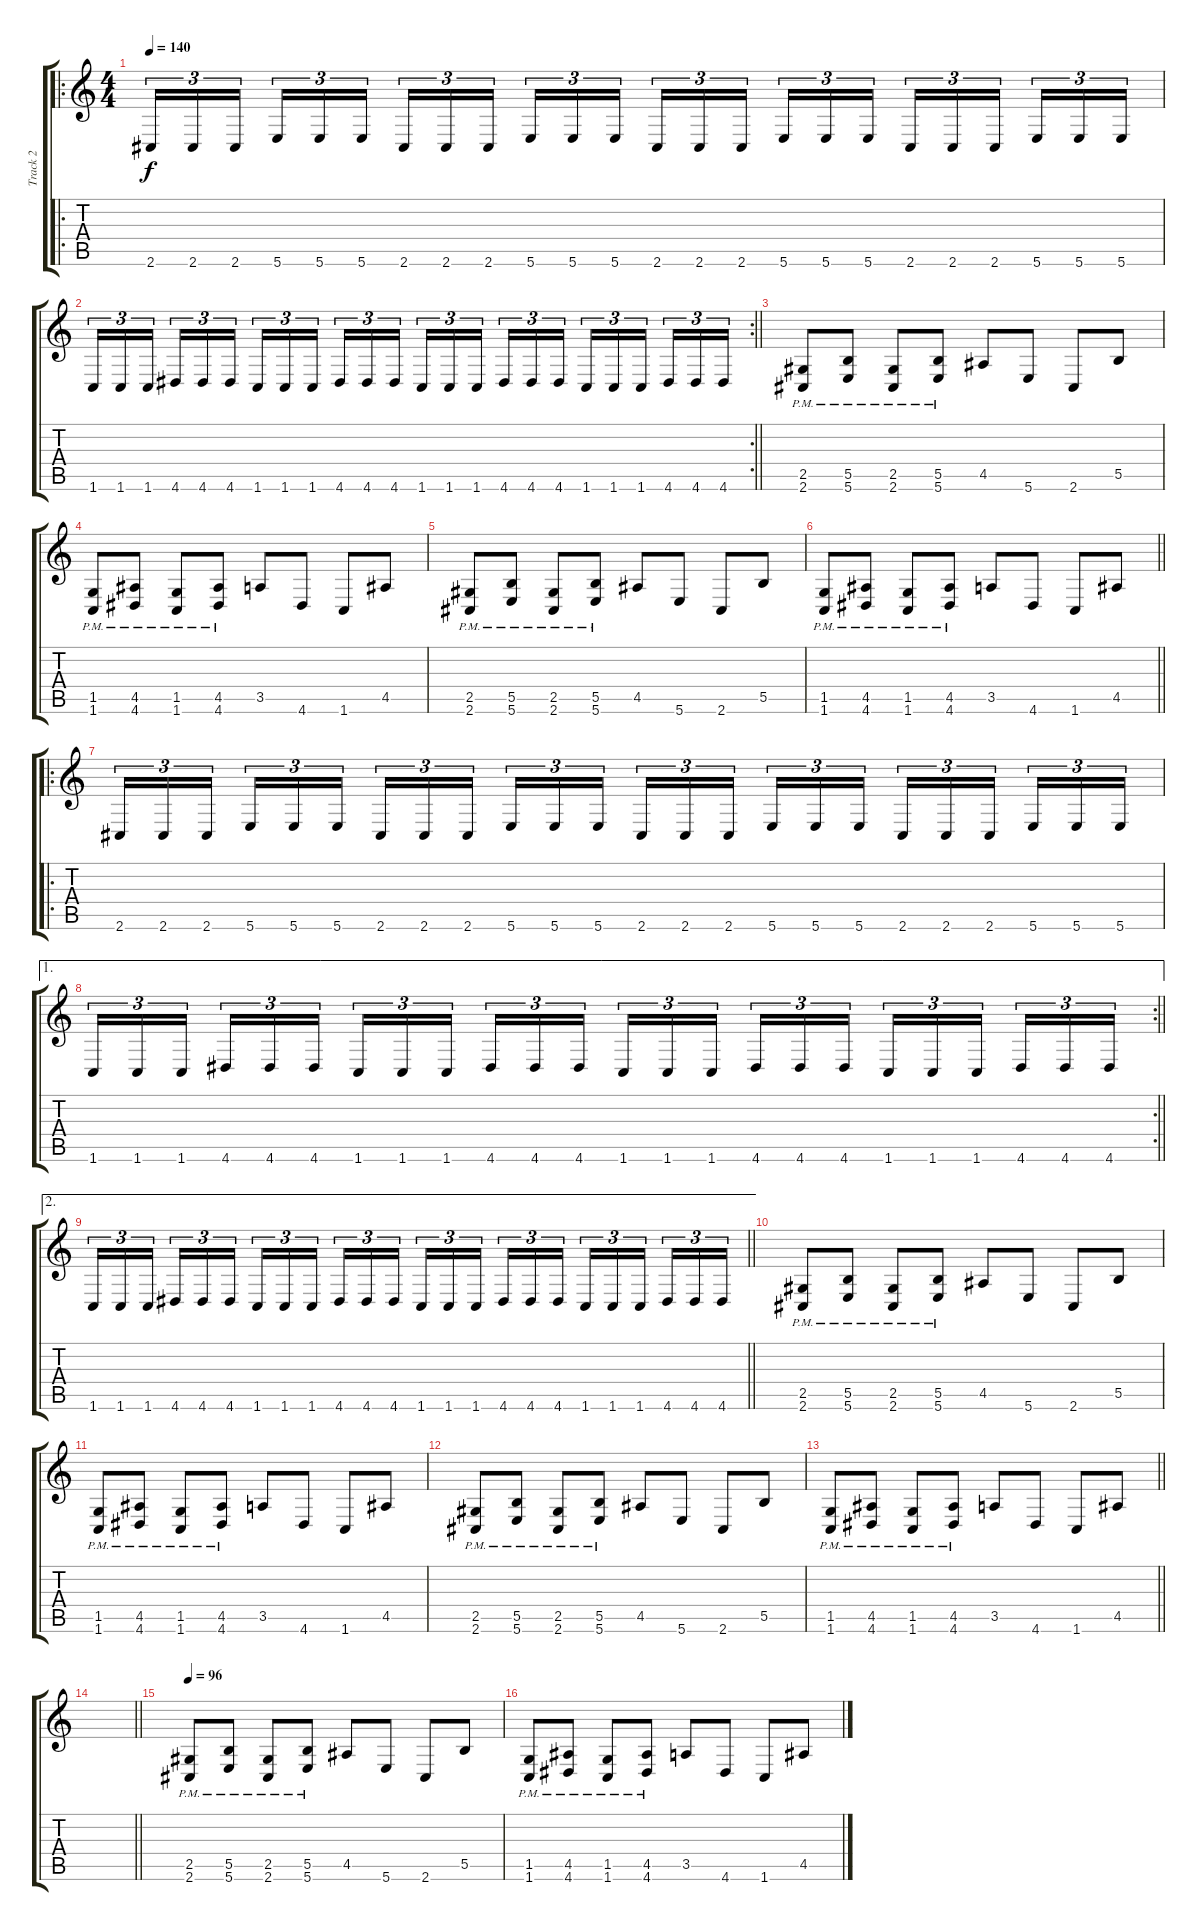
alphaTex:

\track ("Track 2" "Track 2") {instrument distortionguitar}
\staff {score tabs}
\tuning (Db4 Ab3 E3 B2 Gb2 B1) {hide}
\ro
\ts (4 4)
\tempo 140
\clef g2
\ks c
2.6.16{tu (3 2) dy f} 2.6.16{tu (3 2)} 2.6.16{tu (3 2) beam splitsecondary} 5.6.16{tu (3 2)} 5.6.16{tu (3 2)} 5.6.16{tu (3 2)} 2.6.16{tu (3 2)} 2.6.16{tu (3 2)} 2.6.16{tu (3 2) beam splitsecondary} 5.6.16{tu (3 2)} 5.6.16{tu (3 2)} 5.6.16{tu (3 2)} 2.6.16{tu (3 2)} 2.6.16{tu (3 2)} 2.6.16{tu (3 2) beam splitsecondary} 5.6.16{tu (3 2)} 5.6.16{tu (3 2)} 5.6.16{tu (3 2)} 2.6.16{tu (3 2)} 2.6.16{tu (3 2)} 2.6.16{tu (3 2) beam splitsecondary} 5.6.16{tu (3 2)} 5.6.16{tu (3 2)} 5.6.16{tu (3 2)} |
\rc 2
\barLineRight lightlight
1.6.16{tu (3 2)} 1.6.16{tu (3 2)} 1.6.16{tu (3 2) beam splitsecondary} 4.6.16{tu (3 2)} 4.6.16{tu (3 2)} 4.6.16{tu (3 2)} 1.6.16{tu (3 2)} 1.6.16{tu (3 2)} 1.6.16{tu (3 2) beam splitsecondary} 4.6.16{tu (3 2)} 4.6.16{tu (3 2)} 4.6.16{tu (3 2)} 1.6.16{tu (3 2)} 1.6.16{tu (3 2)} 1.6.16{tu (3 2) beam splitsecondary} 4.6.16{tu (3 2)} 4.6.16{tu (3 2)} 4.6.16{tu (3 2)} 1.6.16{tu (3 2)} 1.6.16{tu (3 2)} 1.6.16{tu (3 2) beam splitsecondary} 4.6.16{tu (3 2)} 4.6.16{tu (3 2)} 4.6.16{tu (3 2)} |
\section ("" "")
(2.5{pm} 2.6{pm}).8 (5.5{pm} 5.6{pm}).8 (2.5{pm} 2.6{pm}).8 (5.5{pm} 5.6{pm}).8 4.5.8 5.6.8 2.6.8 5.5.8 |
(1.5{pm} 1.6{pm}).8 (4.5{pm} 4.6{pm}).8 (1.5{pm} 1.6{pm}).8 (4.5{pm} 4.6{pm}).8 3.5.8 4.6.8 1.6.8 4.5.8 |
(2.5{pm} 2.6{pm}).8 (5.5{pm} 5.6{pm}).8 (2.5{pm} 2.6{pm}).8 (5.5{pm} 5.6{pm}).8 4.5.8 5.6.8 2.6.8 5.5.8 |
\barLineRight lightlight
(1.5{pm} 1.6{pm}).8 (4.5{pm} 4.6{pm}).8 (1.5{pm} 1.6{pm}).8 (4.5{pm} 4.6{pm}).8 3.5.8 4.6.8 1.6.8 4.5.8 |
\ro
\section ("" "")
2.6.16{tu (3 2)} 2.6.16{tu (3 2)} 2.6.16{tu (3 2) beam splitsecondary} 5.6.16{tu (3 2)} 5.6.16{tu (3 2)} 5.6.16{tu (3 2)} 2.6.16{tu (3 2)} 2.6.16{tu (3 2)} 2.6.16{tu (3 2) beam splitsecondary} 5.6.16{tu (3 2)} 5.6.16{tu (3 2)} 5.6.16{tu (3 2)} 2.6.16{tu (3 2)} 2.6.16{tu (3 2)} 2.6.16{tu (3 2) beam splitsecondary} 5.6.16{tu (3 2)} 5.6.16{tu (3 2)} 5.6.16{tu (3 2)} 2.6.16{tu (3 2)} 2.6.16{tu (3 2)} 2.6.16{tu (3 2) beam splitsecondary} 5.6.16{tu (3 2)} 5.6.16{tu (3 2)} 5.6.16{tu (3 2)} |
\ae 1
\rc 2
\barLineRight lightlight
1.6.16{tu (3 2)} 1.6.16{tu (3 2)} 1.6.16{tu (3 2) beam splitsecondary} 4.6.16{tu (3 2)} 4.6.16{tu (3 2)} 4.6.16{tu (3 2)} 1.6.16{tu (3 2)} 1.6.16{tu (3 2)} 1.6.16{tu (3 2) beam splitsecondary} 4.6.16{tu (3 2)} 4.6.16{tu (3 2)} 4.6.16{tu (3 2)} 1.6.16{tu (3 2)} 1.6.16{tu (3 2)} 1.6.16{tu (3 2) beam splitsecondary} 4.6.16{tu (3 2)} 4.6.16{tu (3 2)} 4.6.16{tu (3 2)} 1.6.16{tu (3 2)} 1.6.16{tu (3 2)} 1.6.16{tu (3 2) beam splitsecondary} 4.6.16{tu (3 2)} 4.6.16{tu (3 2)} 4.6.16{tu (3 2)} |
\ae 2
\barLineRight lightlight
1.6.16{tu (3 2)} 1.6.16{tu (3 2)} 1.6.16{tu (3 2) beam splitsecondary} 4.6.16{tu (3 2)} 4.6.16{tu (3 2)} 4.6.16{tu (3 2)} 1.6.16{tu (3 2)} 1.6.16{tu (3 2)} 1.6.16{tu (3 2) beam splitsecondary} 4.6.16{tu (3 2)} 4.6.16{tu (3 2)} 4.6.16{tu (3 2)} 1.6.16{tu (3 2)} 1.6.16{tu (3 2)} 1.6.16{tu (3 2) beam splitsecondary} 4.6.16{tu (3 2)} 4.6.16{tu (3 2)} 4.6.16{tu (3 2)} 1.6.16{tu (3 2)} 1.6.16{tu (3 2)} 1.6.16{tu (3 2) beam splitsecondary} 4.6.16{tu (3 2)} 4.6.16{tu (3 2)} 4.6.16{tu (3 2)} |
\section ("" "")
(2.5{pm} 2.6{pm}).8 (5.5{pm} 5.6{pm}).8 (2.5{pm} 2.6{pm}).8 (5.5{pm} 5.6{pm}).8 4.5.8 5.6.8 2.6.8 5.5.8 |
(1.5{pm} 1.6{pm}).8 (4.5{pm} 4.6{pm}).8 (1.5{pm} 1.6{pm}).8 (4.5{pm} 4.6{pm}).8 3.5.8 4.6.8 1.6.8 4.5.8 |
(2.5{pm} 2.6{pm}).8 (5.5{pm} 5.6{pm}).8 (2.5{pm} 2.6{pm}).8 (5.5{pm} 5.6{pm}).8 4.5.8 5.6.8 2.6.8 5.5.8 |
\barLineRight lightlight
(1.5{pm} 1.6{pm}).8 (4.5{pm} 4.6{pm}).8 (1.5{pm} 1.6{pm}).8 (4.5{pm} 4.6{pm}).8 3.5.8 4.6.8 1.6.8 4.5.8 |
\barLineRight lightlight
|
\section ("" "")
\tempo 96
(2.5{pm} 2.6{pm}).8 (5.5{pm} 5.6{pm}).8 (2.5{pm} 2.6{pm}).8 (5.5{pm} 5.6{pm}).8 4.5.8 5.6.8 2.6.8 5.5.8 |
(1.5{pm} 1.6{pm}).8 (4.5{pm} 4.6{pm}).8 (1.5{pm} 1.6{pm}).8 (4.5{pm} 4.6{pm}).8 3.5.8 4.6.8 1.6.8 4.5.8
